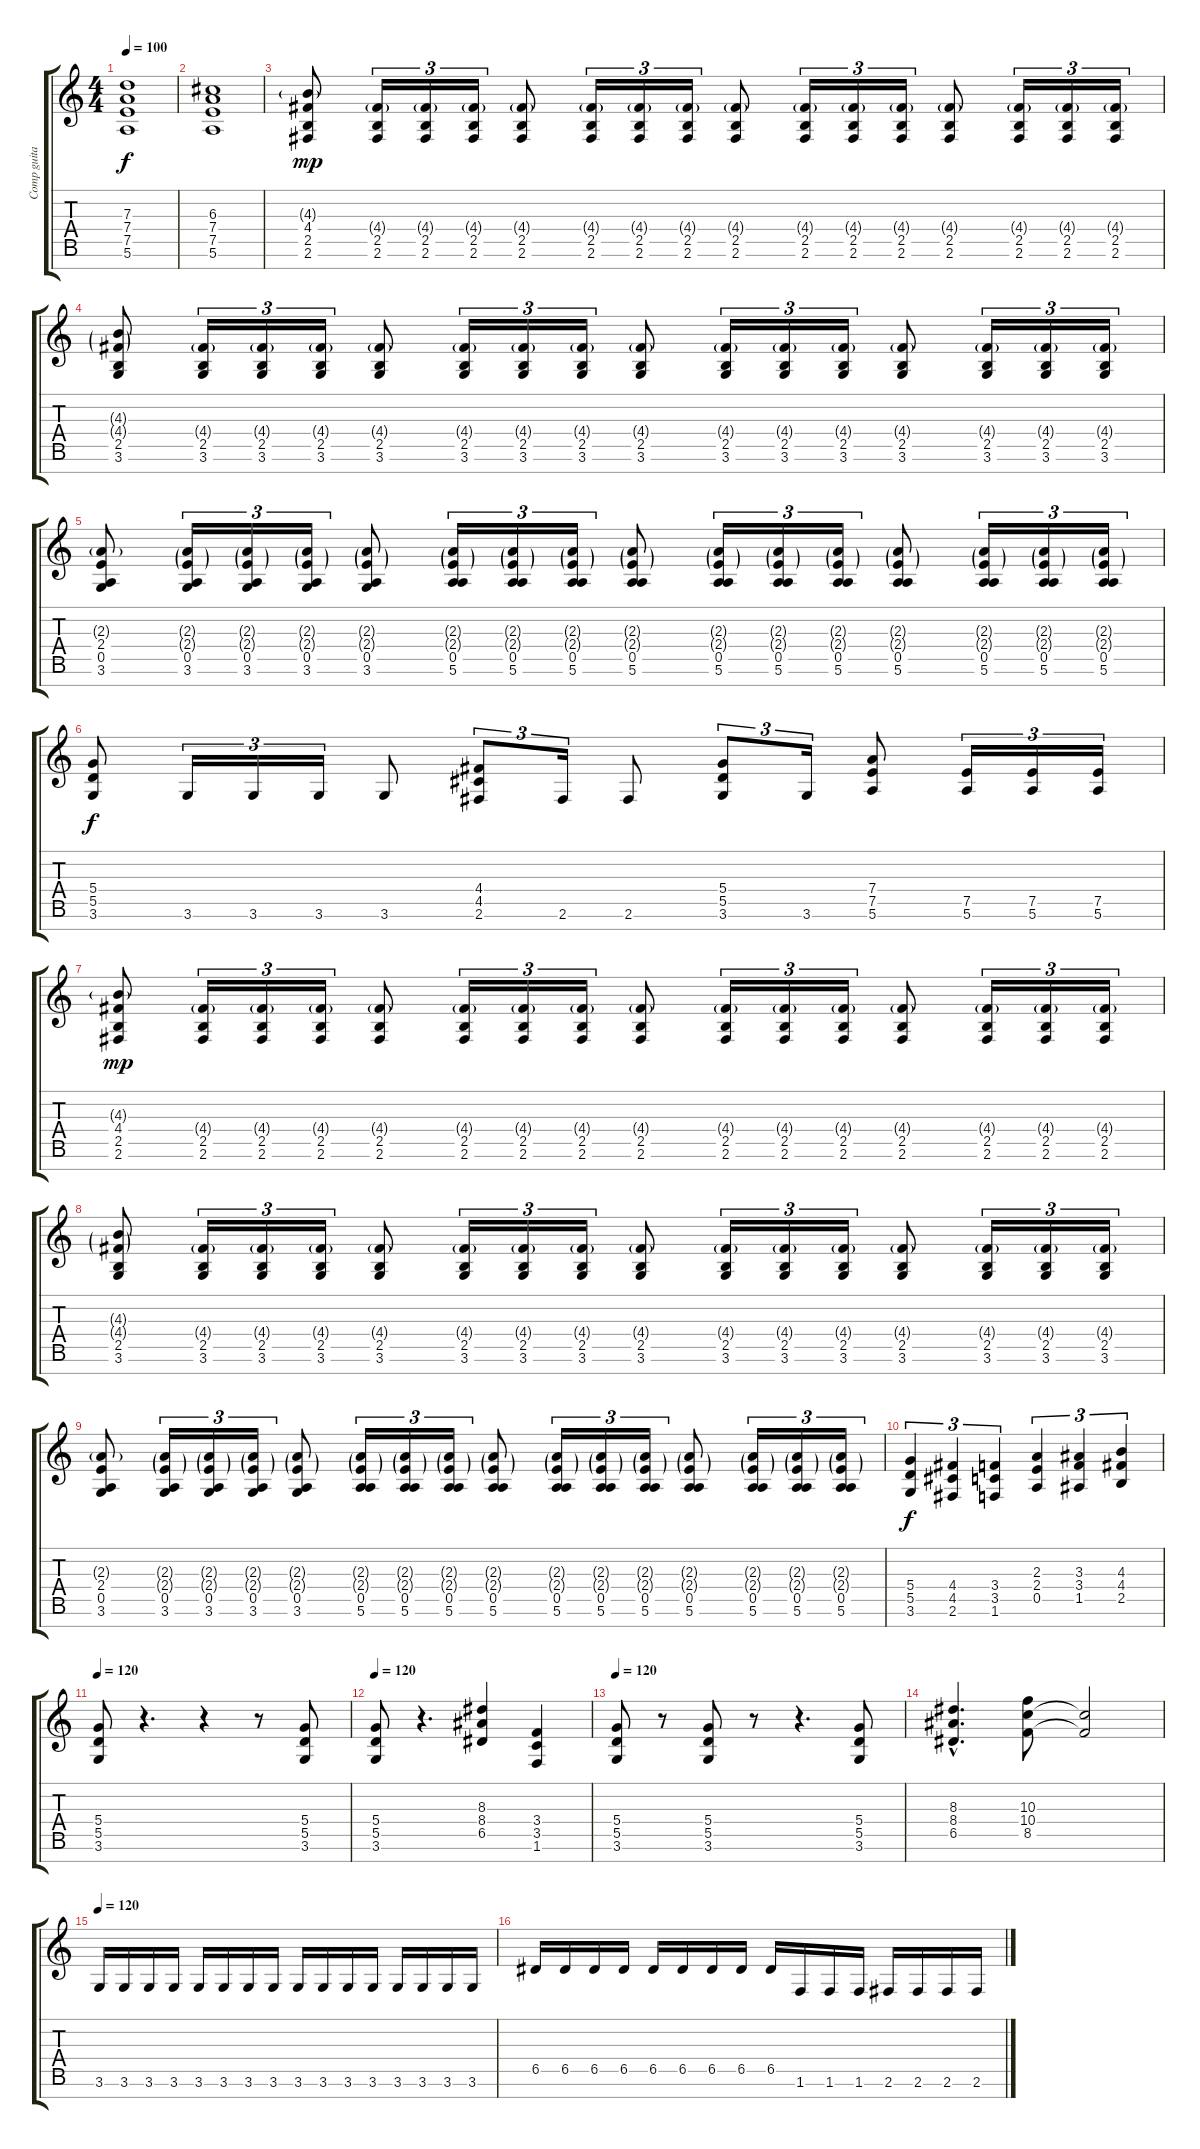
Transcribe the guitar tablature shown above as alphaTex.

\track ("Comp guitar" "Comp guita") {instrument distortionguitar}
\staff {score tabs}
\tuning (E4 B3 G3 D3 A2 E2 B1) {hide}
\ts (4 4)
\tempo 100
\clef g2
\ks c
(7.3 7.4 7.5 5.6).1{dy f} |
(6.3 7.4 7.5 5.6).1 |
(4.3{g} 4.4 2.5 2.6).8{dy mp} (4.4{g} 2.5 2.6).16{tu (3 2)} (4.4{g} 2.5 2.6).16{tu (3 2)} (4.4{g} 2.5 2.6).16{tu (3 2)} (4.4{g} 2.5 2.6).8 (4.4{g} 2.5 2.6).16{tu (3 2)} (4.4{g} 2.5 2.6).16{tu (3 2)} (4.4{g} 2.5 2.6).16{tu (3 2)} (4.4{g} 2.5 2.6).8 (4.4{g} 2.5 2.6).16{tu (3 2)} (4.4{g} 2.5 2.6).16{tu (3 2)} (4.4{g} 2.5 2.6).16{tu (3 2)} (4.4{g} 2.5 2.6).8 (4.4{g} 2.5 2.6).16{tu (3 2)} (4.4{g} 2.5 2.6).16{tu (3 2)} (4.4{g} 2.5 2.6).16{tu (3 2)} |
(4.3{g} 4.4{g} 2.5 3.6).8 (4.4{g} 2.5 3.6).16{tu (3 2)} (4.4{g} 2.5 3.6).16{tu (3 2)} (4.4{g} 2.5 3.6).16{tu (3 2)} (4.4{g} 2.5 3.6).8 (4.4{g} 2.5 3.6).16{tu (3 2)} (4.4{g} 2.5 3.6).16{tu (3 2)} (4.4{g} 2.5 3.6).16{tu (3 2)} (4.4{g} 2.5 3.6).8 (4.4{g} 2.5 3.6).16{tu (3 2)} (4.4{g} 2.5 3.6).16{tu (3 2)} (4.4{g} 2.5 3.6).16{tu (3 2)} (4.4{g} 2.5 3.6).8 (4.4{g} 2.5 3.6).16{tu (3 2)} (4.4{g} 2.5 3.6).16{tu (3 2)} (4.4{g} 2.5 3.6).16{tu (3 2)} |
(2.3{g} 2.4 0.5 3.6).8 (2.3{g} 2.4{g} 0.5 3.6).16{tu (3 2)} (2.3{g} 2.4{g} 0.5 3.6).16{tu (3 2)} (2.3{g} 2.4{g} 0.5 3.6).16{tu (3 2)} (2.3{g} 2.4{g} 0.5 3.6).8 (2.3{g} 2.4{g} 0.5 5.6).16{tu (3 2)} (2.3{g} 2.4{g} 0.5 5.6).16{tu (3 2)} (2.3{g} 2.4{g} 0.5 5.6).16{tu (3 2)} (2.3{g} 2.4{g} 0.5 5.6).8 (2.3{g} 2.4{g} 0.5 5.6).16{tu (3 2)} (2.3{g} 2.4{g} 0.5 5.6).16{tu (3 2)} (2.3{g} 2.4{g} 0.5 5.6).16{tu (3 2)} (2.3{g} 2.4{g} 0.5 5.6).8 (2.3{g} 2.4{g} 0.5 5.6).16{tu (3 2)} (2.3{g} 2.4{g} 0.5 5.6).16{tu (3 2)} (2.3{g} 2.4{g} 0.5 5.6).16{tu (3 2)} |
(5.4 5.5 3.6).8{dy f} 3.6.16{tu (3 2)} 3.6.16{tu (3 2)} 3.6.16{tu (3 2)} 3.6.8 (4.4 4.5 2.6).8{tu (3 2)} 2.6.16{tu (3 2)} 2.6.8 (5.4 5.5 3.6).8{tu (3 2)} 3.6.16{tu (3 2)} (7.4 7.5 5.6).8 (7.5 5.6).16{tu (3 2)} (7.5 5.6).16{tu (3 2)} (7.5 5.6).16{tu (3 2)} |
(4.3{g} 4.4 2.5 2.6).8{dy mp} (4.4{g} 2.5 2.6).16{tu (3 2)} (4.4{g} 2.5 2.6).16{tu (3 2)} (4.4{g} 2.5 2.6).16{tu (3 2)} (4.4{g} 2.5 2.6).8 (4.4{g} 2.5 2.6).16{tu (3 2)} (4.4{g} 2.5 2.6).16{tu (3 2)} (4.4{g} 2.5 2.6).16{tu (3 2)} (4.4{g} 2.5 2.6).8 (4.4{g} 2.5 2.6).16{tu (3 2)} (4.4{g} 2.5 2.6).16{tu (3 2)} (4.4{g} 2.5 2.6).16{tu (3 2)} (4.4{g} 2.5 2.6).8 (4.4{g} 2.5 2.6).16{tu (3 2)} (4.4{g} 2.5 2.6).16{tu (3 2)} (4.4{g} 2.5 2.6).16{tu (3 2)} |
(4.3{g} 4.4{g} 2.5 3.6).8 (4.4{g} 2.5 3.6).16{tu (3 2)} (4.4{g} 2.5 3.6).16{tu (3 2)} (4.4{g} 2.5 3.6).16{tu (3 2)} (4.4{g} 2.5 3.6).8 (4.4{g} 2.5 3.6).16{tu (3 2)} (4.4{g} 2.5 3.6).16{tu (3 2)} (4.4{g} 2.5 3.6).16{tu (3 2)} (4.4{g} 2.5 3.6).8 (4.4{g} 2.5 3.6).16{tu (3 2)} (4.4{g} 2.5 3.6).16{tu (3 2)} (4.4{g} 2.5 3.6).16{tu (3 2)} (4.4{g} 2.5 3.6).8 (4.4{g} 2.5 3.6).16{tu (3 2)} (4.4{g} 2.5 3.6).16{tu (3 2)} (4.4{g} 2.5 3.6).16{tu (3 2)} |
(2.3{g} 2.4 0.5 3.6).8 (2.3{g} 2.4{g} 0.5 3.6).16{tu (3 2)} (2.3{g} 2.4{g} 0.5 3.6).16{tu (3 2)} (2.3{g} 2.4{g} 0.5 3.6).16{tu (3 2)} (2.3{g} 2.4{g} 0.5 3.6).8 (2.3{g} 2.4{g} 0.5 5.6).16{tu (3 2)} (2.3{g} 2.4{g} 0.5 5.6).16{tu (3 2)} (2.3{g} 2.4{g} 0.5 5.6).16{tu (3 2)} (2.3{g} 2.4{g} 0.5 5.6).8 (2.3{g} 2.4{g} 0.5 5.6).16{tu (3 2)} (2.3{g} 2.4{g} 0.5 5.6).16{tu (3 2)} (2.3{g} 2.4{g} 0.5 5.6).16{tu (3 2)} (2.3{g} 2.4{g} 0.5 5.6).8 (2.3{g} 2.4{g} 0.5 5.6).16{tu (3 2)} (2.3{g} 2.4{g} 0.5 5.6).16{tu (3 2)} (2.3{g} 2.4{g} 0.5 5.6).16{tu (3 2)} |
(5.4 5.5 3.6).4{tu (3 2) dy f} (4.4 4.5 2.6).4{tu (3 2)} (3.4 3.5 1.6).4{tu (3 2)} (2.3 2.4 0.5).4{tu (3 2)} (3.3 3.4 1.5).4{tu (3 2)} (4.3 4.4 2.5).4{tu (3 2)} |
\tempo 120
(5.4 5.5 3.6).8 r.4{d} r.4 r.8 (5.4 5.5 3.6).8 |
\tempo 120
(5.4 5.5 3.6).8 r.4{d} (8.3 8.4 6.5).4 (3.4 3.5 1.6).4 |
\tempo 120
(5.4 5.5 3.6).8 r.8 (5.4 5.5 3.6).8 r.8 r.4{d} (5.4 5.5 3.6).8 |
(8.3{hac} 8.4{hac} 6.5{hac}).4{d} (10.3 10.4 8.5).8 (10.4{t} 8.5{t}).2 |
\tempo 120
3.6.16 3.6.16 3.6.16 3.6.16 3.6.16 3.6.16 3.6.16 3.6.16 3.6.16 3.6.16 3.6.16 3.6.16 3.6.16 3.6.16 3.6.16 3.6.16 |
6.5.16 6.5.16 6.5.16 6.5.16 6.5.16 6.5.16 6.5.16 6.5.16 6.5.16 1.6.16 1.6.16 1.6.16 2.6.16 2.6.16 2.6.16 2.6.16
